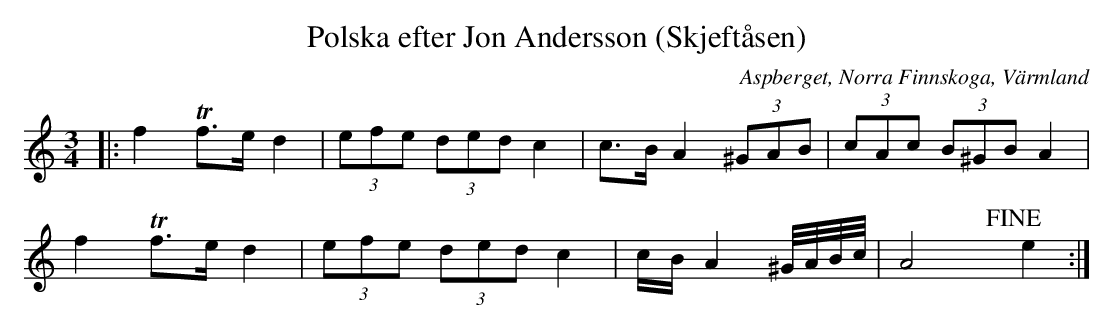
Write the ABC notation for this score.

X:1
T:Polska efter Jon Andersson (Skjeftåsen)
O:Aspberget, Norra Finnskoga, Värmland
M:3/4
L:1/8
K:Am
|: f2 !trill!f3/2e/2 d2 | (3efe (3ded c2 | c3/2B/2 A2 (3^GAB | (3cAc (3B^GB A2 |
f2 !trill!f3/2e/2 d2 | (3efe (3ded c2 | 3c/2B/2 A2 ^G/4A/4B/4c/4 | A4 +fine+ y e2 :|
